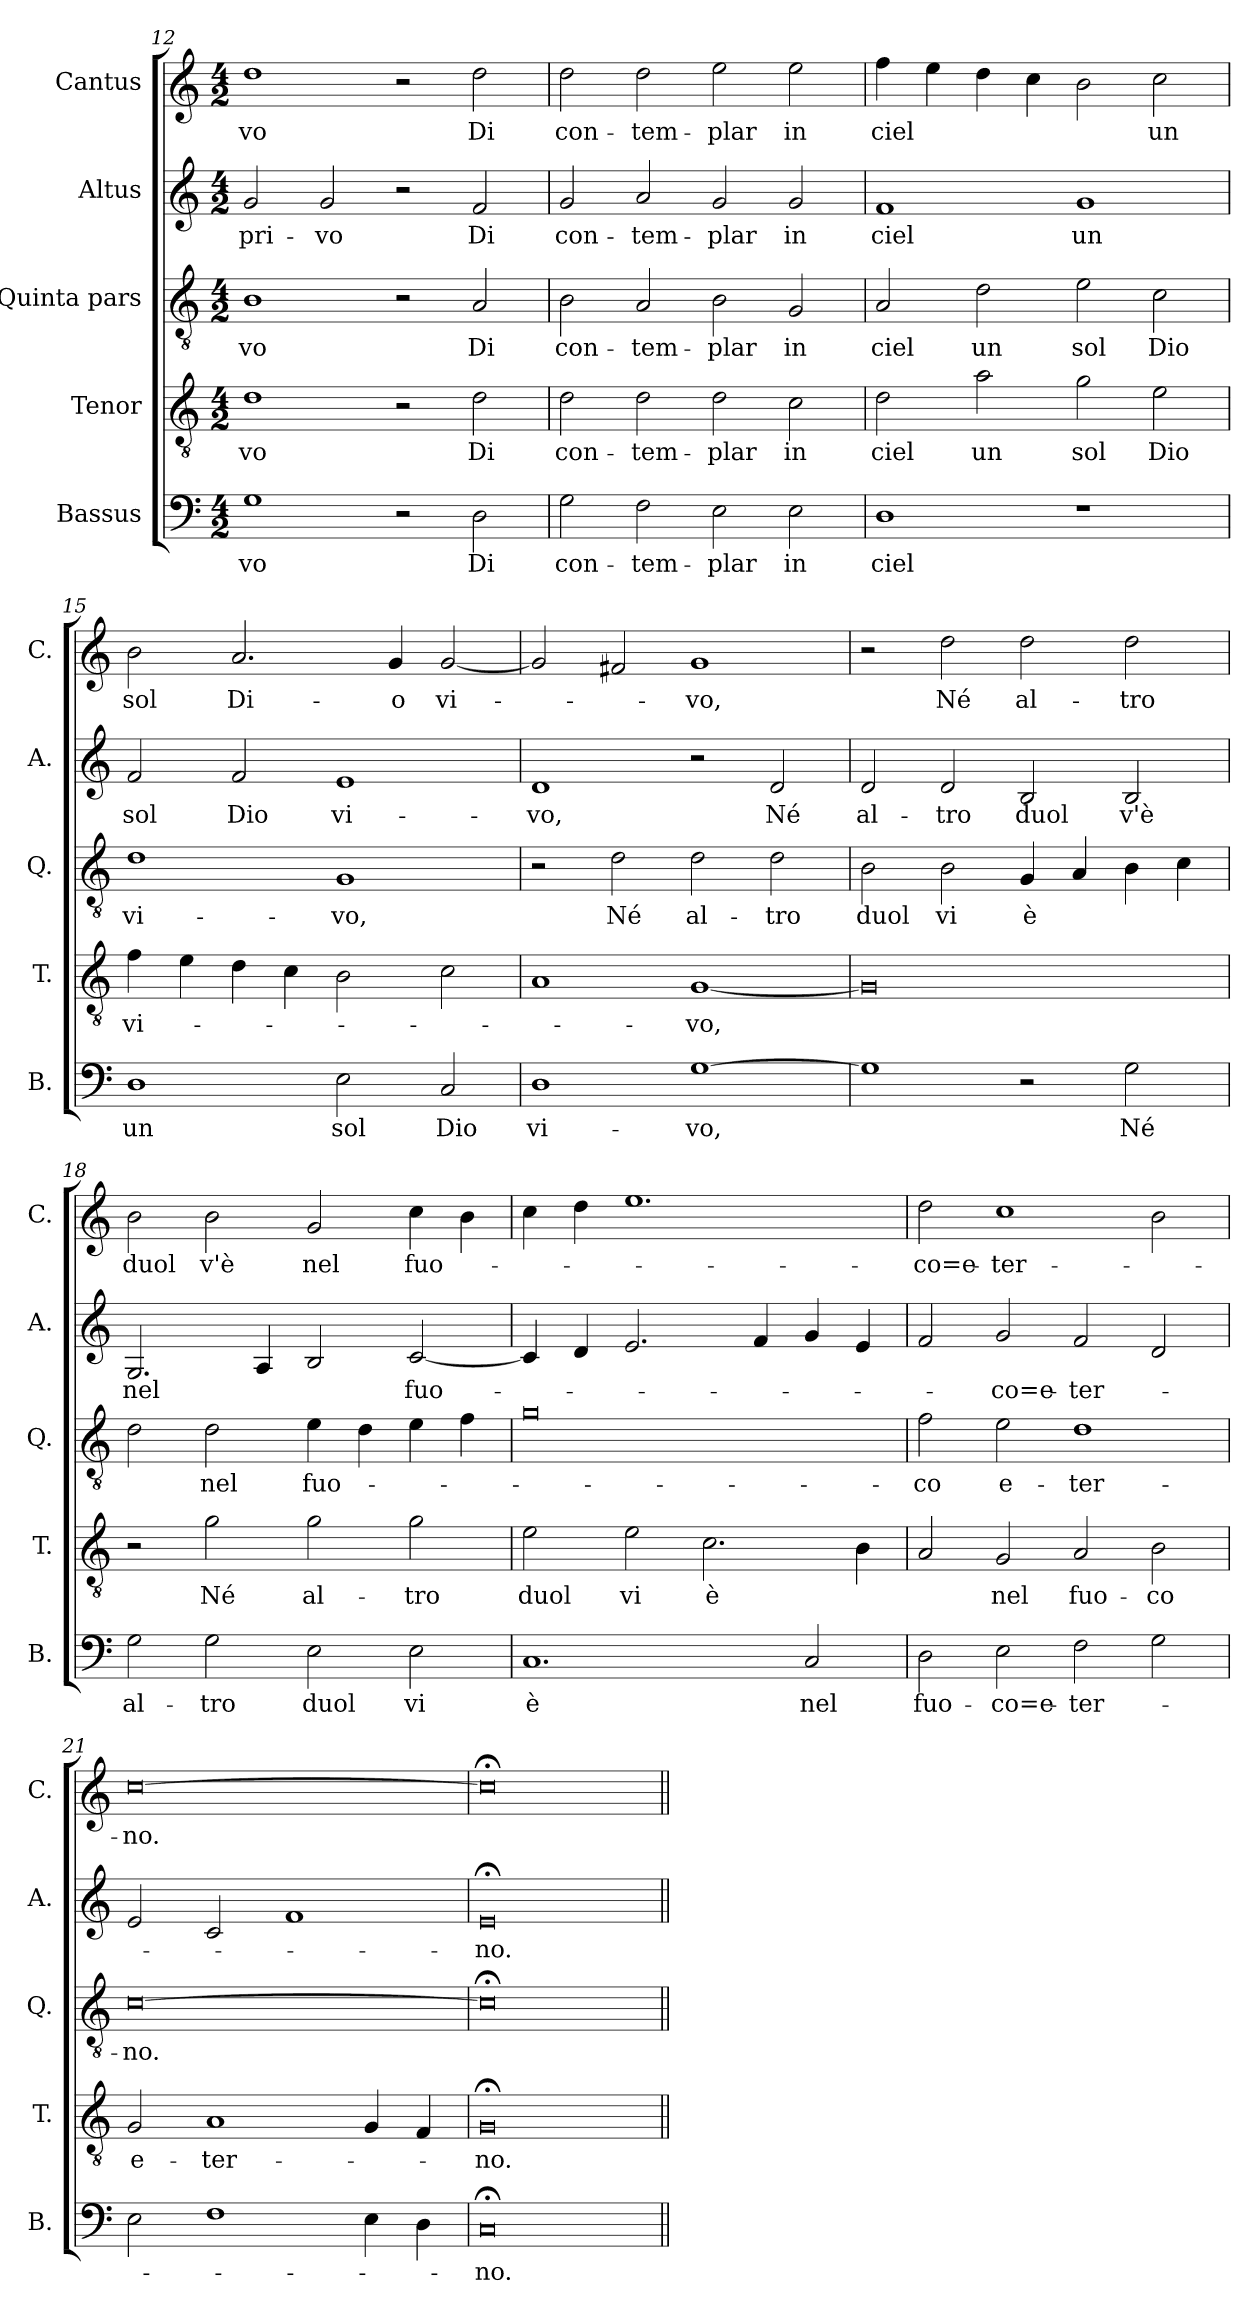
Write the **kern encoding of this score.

**kern	**text	**kern	**text	**kern	**text	**kern	**text	**kern	**text
*part5	*part5	*part4	*part4	*part3	*part3	*part2	*part2	*part1	*part1
*staff5	*staff5	*staff4	*staff4	*staff3	*staff3	*staff2	*staff2	*staff1	*staff1
*I"Bassus	*	*I"Tenor	*	*I"Quinta pars	*	*I"Altus	*	*I"Cantus	*
*I'B.	*	*I'T.	*	*I'Q.	*	*I'A.	*	*I'C.	*
*clefF4	*	*clefGv2	*	*clefGv2	*	*clefG2	*	*clefG2	*
*	*	*ITrd7c12	*	*ITrd7c12	*	*	*	*	*
*k[]	*	*k[]	*	*k[]	*	*k[]	*	*k[]	*
*C:	*	*C:	*	*C:	*	*C:	*	*C:	*
*M4/2	*	*M4/2	*	*M4/2	*	*M4/2	*	*M4/2	*
=12	=12	=12	=12	=12	=12	=12	=12	=12	=12
1G\	-vo	1D\	-vo	1BB\	-vo	2g/	pri-	1dd\	-vo
.	.	.	.	.	.	2g/	-vo	.	.
2r	.	2r	.	2r	.	2r	.	2r	.
2D\	Di	2D\	Di	2AA/	Di	2f/	Di	2dd\	Di
=13	=13	=13	=13	=13	=13	=13	=13	=13	=13
2G\	con-	2D\	con-	2BB\	con-	2g/	con-	2dd\	con-
2F\	-tem-	2D\	-tem-	2AA/	-tem-	2a/	-tem-	2dd\	-tem-
2E\	-plar	2D\	-plar	2BB\	-plar	2g/	-plar	2ee\	-plar
2E\	in	2C\	in	2GG/	in	2g/	in	2ee\	in
=14	=14	=14	=14	=14	=14	=14	=14	=14	=14
1D\	ciel	2D\	ciel	2AA/	ciel	1f/	ciel	4ff\	ciel
.	.	.	.	.	.	.	.	4ee\	.
.	.	2A\	un	2D\	un	.	.	4dd\	.
.	.	.	.	.	.	.	.	4cc\	.
1r	.	2G\	sol	2E\	sol	1g/	un	2b\	.
.	.	2E\	Dio	2C\	Dio	.	.	2cc\	un
=15	=15	=15	=15	=15	=15	=15	=15	=15	=15
1D\	un	4F\	vi-	1D\	vi-	2f/	sol	2b\	sol
.	.	4E\	.	.	.	.	.	.	.
.	.	4D\	.	.	.	2f/	Dio	2.a/	Di-
.	.	4C\	.	.	.	.	.	.	.
2E\	sol	2BB\	.	1GG/	-vo,	1e/	vi-	.	.
.	.	.	.	.	.	.	.	4g/	-o
2C/	Dio	2C\	.	.	.	.	.	[2g/	vi-
=16	=16	=16	=16	=16	=16	=16	=16	=16	=16
1D\	vi-	1AA/	.	2r	.	1d/	-vo,	2g/]	.
.	.	.	.	2D\	Né	.	.	2f#/	.
[1G\	-vo,	[1GG/	-vo,	2D\	al-	2r	.	1g/	-vo,
.	.	.	.	2D\	-tro	2d/	Né	.	.
=17	=17	=17	=17	=17	=17	=17	=17	=17	=17
1G\]	.	0GG/]	.	2BB\	duol	2d/	al-	2r	.
.	.	.	.	2BB\	vi	2d/	-tro	2dd\	Né
2r	.	.	.	4GG/	è	2B/	duol	2dd\	al-
.	.	.	.	4AA/	.	.	.	.	.
2G\	Né	.	.	4BB\	.	2B/	v'è	2dd\	-tro
.	.	.	.	4C\	.	.	.	.	.
=18	=18	=18	=18	=18	=18	=18	=18	=18	=18
2G\	al-	2r	.	2D\	.	2.G/	nel	2b\	duol
2G\	-tro	2G\	Né	2D\	nel	.	.	2b\	v'è
.	.	.	.	.	.	4A/	.	.	.
2E\	duol	2G\	al-	4E\	fuo-	2B/	.	2g/	nel
.	.	.	.	4D\	.	.	.	.	.
2E\	vi	2G\	-tro	4E\	.	[2c/	fuo-	4cc\	fuo-
.	.	.	.	4F\	.	.	.	4b\	.
=19	=19	=19	=19	=19	=19	=19	=19	=19	=19
1.C/	è	2E\	duol	0G\	.	4c/]	.	4cc\	.
.	.	.	.	.	.	4d/	.	4dd\	.
.	.	2E\	vi	.	.	2.e/	.	1.ee\	.
.	.	2.C\	è	.	.	.	.	.	.
.	.	.	.	.	.	4f/	.	.	.
2C/	nel	.	.	.	.	4g/	.	.	.
.	.	4BB\	.	.	.	4e/	.	.	.
=20	=20	=20	=20	=20	=20	=20	=20	=20	=20
2D\	fuo-	2AA/	.	2F\	-co	2f/	.	2dd\	-co=e-
2E\	-co=e-	2GG/	nel	2E\	e-	2g/	-co=e-	1cc\	-ter-
2F\	-ter-	2AA/	fuo-	1D\	-ter-	2f/	-ter-	.	.
2G\	.	2BB\	-co	.	.	2d/	.	2b\	.
=21	=21	=21	=21	=21	=21	=21	=21	=21	=21
2E\	.	2GG/	e-	[0C\	-no.	2e/	.	[0cc\	-no.
1F\	.	1AA/	-ter-	.	.	2c/	.	.	.
.	.	.	.	.	.	1f/	.	.	.
4E\	.	4GG/	.	.	.	.	.	.	.
4D\	.	4FF/	.	.	.	.	.	.	.
=22	=22	=22	=22	=22	=22	=22	=22	=22	=22
0C;</	-no.	0GG;</	-no.	0C;<\]	.	0e;</	-no.	0cc;<\]	.
=||	=||	=||	=||	=||	=||	=||	=||	=||	=||
*-	*-	*-	*-	*-	*-	*-	*-	*-	*-
